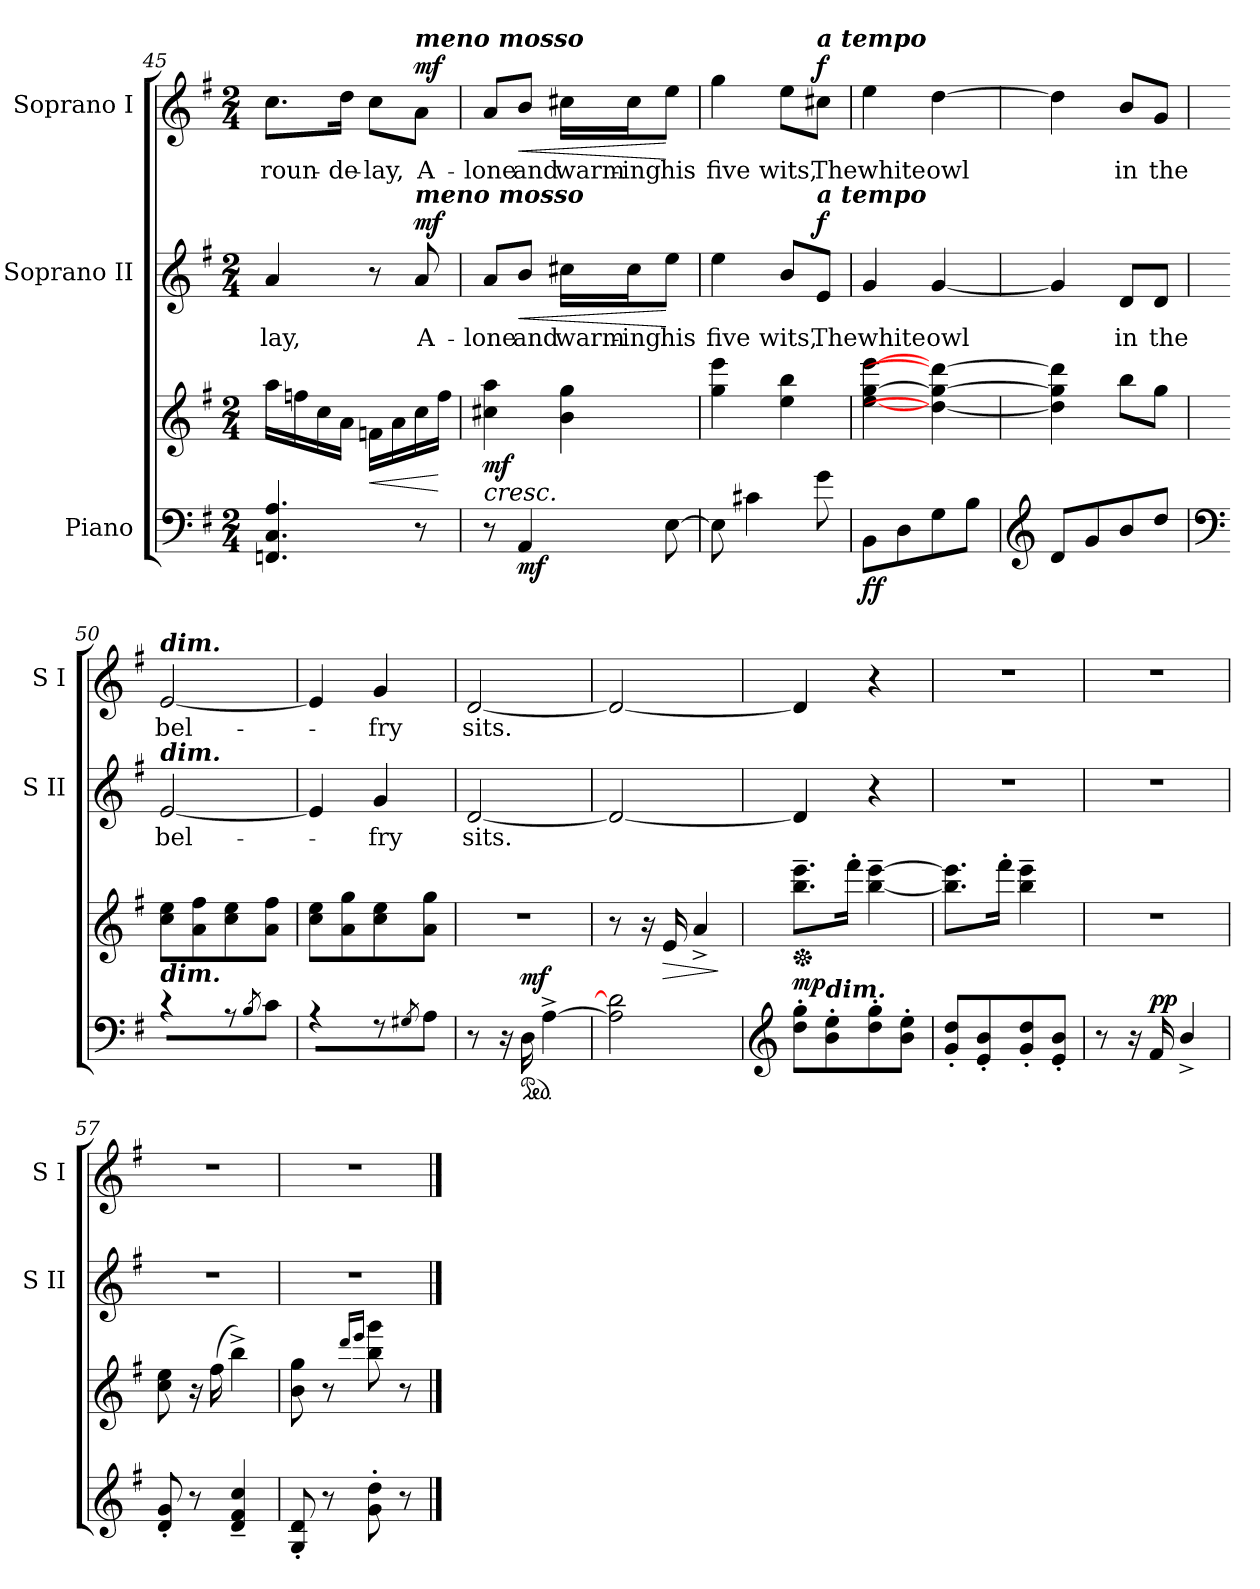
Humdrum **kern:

**kern	**kern	**dynam	**kern	**text	**dynam	**kern	**text	**dynam
*part3	*part3	*part3	*part2	*part2	*part2	*part1	*part1	*part1
*staff4	*staff3	*staff3/4	*staff2	*staff2	*staff2	*staff1	*staff1	*staff1
*I"Piano	*	*	*I"Soprano II	*	*	*I"Soprano I	*	*
*	*	*	*I'S II	*	*	*I'S I	*	*
*clefF4	*clefG2	*	*clefG2	*	*	*clefG2	*	*
*k[f#]	*k[f#]	*	*k[f#]	*	*	*k[f#]	*	*
*G:	*G:	*	*G:	*	*	*G:	*	*
*M2/4	*M2/4	*	*M2/4	*	*	*M2/4	*	*
=45	=45	=45	=45	=45	=45	=45	=45	=45
!	!	!	!	!LO:LY:b	!	!	!LO:LY:b	!
4.FFn 4.C 4.A	16aaLL	.	4a	-lay,	.	8.cc\L	roun-	.
.	16ffn	.	.	.	.	.	.	.
.	16cc	.	.	.	.	.	.	.
!	!	!	!	!	!	!	!LO:LY:b	!
.	16aJJ	.	.	.	.	16dd\Jk	-de-	.
!	!	!LO:HP:b	!	!	!	!	!LO:LY:b	!
.	16fnLL	<	8r	.	.	8cc\L	-lay,	.
.	16a	.	.	.	.	.	.	.
!	!	!	!	!	!	!LO:TX:a:Bi:t=meno mosso	!	!
!	!	!	!LO:TX:a:Bi:t=meno mosso	!	!	!	!	!
!	!	!	!	!LO:LY:b	!LO:DY:b	!	!LO:LY:b	!LO:DY:b
8r	16cc	.	8a	A-	mf	8a\J	A-	mf
.	16ffJJ	[	.	.	.	.	.	.
!!LO:LB:g=z
=46	=46	=46	=46	=46	=46	=46	=46	=46
!	!	!LO:HP:b	!	!LO:LY:b	!	!	!LO:LY:b	!
!	!	!LO:DY:n=1:b	!	!	!	!	!	!
8r	4cc#X 4aa	< mf	8a/L	-lone	.	8a/L	-lone	.
!	!	!LO:DY:n=2:b=2	!	!LO:LY:b	!LO:HP:b	!	!LO:LY:b	!LO:HP:b
4AA	.	mf	8b/J	and	<	8b/J	and	<
!	!	!	!	!LO:LY:b	!	!	!LO:LY:b	!
.	4b 4gg	.	16cc#X\LL	warm-	.	16cc#X\LL	warm-	.
!	!	!	!	!LO:LY:b	!	!	!LO:LY:b	!
.	.	.	16cc#\J	-ing	.	16cc#\J	-ing	.
!	!	!	!	!LO:LY:b	!	!	!LO:LY:b	!
[8E	.	.	8ee\J	his	[	8ee\J	his	[
.	.	[	.	.	.	.	.	.
=47	=47	=47	=47	=47	=47	=47	=47	=47
!	!	!	!	!LO:LY:b	!	!	!LO:LY:b	!
8E]	4gg 4eee	.	4ee	five	.	4gg	five	.
4c#X	.	.	.	.	.	.	.	.
!	!	!	!	!LO:LY:b	!	!	!LO:LY:b	!
.	4ee 4bb	.	8b/L	wits,	.	8ee\L	wits,	.
!	!	!	!	!	!	!LO:TX:a:Bi:t=a tempo	!	!
!	!	!	!LO:TX:a:Bi:t=a tempo	!	!	!	!	!
!	!	!	!	!LO:LY:b	!LO:DY:b	!	!LO:LY:b	!LO:DY:b
8g	.	.	8e/J	The	f	8cc#X\J	The	f
=48	=48	=48	=48	=48	=48	=48	=48	=48
!	!	!LO:DY:b=2	!	!LO:LY:b	!	!	!LO:LY:b	!
!	!	!LO:DY:n=1:b	!	!	!	!	!	!
8BBL	[4ee [4gg [4eee	f f	4g	white	.	4ee	white	.
8D	.	.	.	.	.	.	.	.
!	!	!	!	!LO:LY:b	!	!	!LO:LY:b	!
8G	4dd_ 4gg_ 4ddd_	.	[4g	owl	.	[4dd	owl	.
8BJ	.	.	.	.	.	.	.	.
!!LO:LB:g=z
=49	=49	=49	=49	=49	=49	=49	=49	=49
*clefG2	*	*	*	*	*	*	*	*
8dL	4dd] 4gg] 4ddd]	.	4g]	.	.	4dd]	.	.
8g	.	.	.	.	.	.	.	.
!	!	!	!	!LO:LY:b	!	!	!LO:LY:b	!
8b	8bbL	.	8d/L	in	.	8b/L	in	.
!	!	!	!	!LO:LY:b	!	!	!LO:LY:b	!
8ddJ	8ggJ	.	8d/J	the	.	8g/J	the	.
=50	=50	=50	=50	=50	=50	=50	=50	=50
*clefF4	*	*	*	*	*	*	*	*
!	!	!	!	!	!	!LO:TX:a:Bi:t=dim.	!	!
!	!	!	!LO:TX:a:Bi:t=dim.	!	!	!	!	!
!	!LO:TX:b:Bi:t=dim.	!	!	!	!	!	!	!
!	!	!	!	!LO:LY:b	!	!	!LO:LY:b	!
4r	8cc 8ee	.	[2e	bel-	.	[2e	bel-	.
.	8a 8ff#	.	.	.	.	.	.	.
8r	8cc 8ee	.	.	.	.	.	.	.
8qB/L	.	.	.	.	.	.	.	.
8cJ	8a 8ff#J	.	.	.	.	.	.	.
=51	=51	=51	=51	=51	=51	=51	=51	=51
4r	8cc 8ee	.	4e]	.	.	4e]	.	.
.	8a 8gg	.	.	.	.	.	.	.
!	!	!	!	!LO:LY:b	!	!	!LO:LY:b	!
8r	8cc 8ee	.	4g	fry	.	4g	fry	.
8qG#X/L	.	.	.	.	.	.	.	.
8AJ	8a 8ggJ	.	.	.	.	.	.	.
=52	=52	=52	=52	=52	=52	=52	=52	=52
!	!LO:N:vis=1	!	!	!LO:LY:b	!	!	!LO:LY:b	!
8r	2r	.	[2d	sits.	.	[2d	sits.	.
16r	.	.	.	.	.	.	.	.
*ped	*	*	*	*	*	*	*	*
!	!	!LO:DY:a=2	!	!	!	!	!	!
16D	.	mf	.	.	.	.	.	.
[4A^	.	.	.	.	.	.	.	.
=53	=53	=53	=53	=53	=53	=53	=53	=53
2A] 2d]	8r	.	2d_	.	.	2d_	.	.
.	16r	.	.	.	.	.	.	.
!	!	!LO:HP:b	!	!	!	!	!	!
.	16e	>	.	.	.	.	.	.
.	4a^	.	.	.	.	.	.	.
.	.	]	.	.	.	.	.	.
!!LO:LB:g=z
=54	=54	=54	=54	=54	=54	=54	=54	=54
*clefG2	*	*	*	*	*	*	*	*
*	*Xped	*	*	*	*	*	*	*
!	!	!LO:DY:a=2	!	!	!	!	!	!
8dd' 8gg'L	8.bb~ 8.eee~L	mp	4d]	.	.	4d]	.	.
!LO:TX:a:Bi:t=dim.	!	!	!	!	!	!	!	!
8b' 8ee'	.	.	.	.	.	.	.	.
.	16fff#'J	.	.	.	.	.	.	.
8dd' 8gg'	[4bb~ [4eee~	.	4r	.	.	4r	.	.
8b' 8ee'J	.	.	.	.	.	.	.	.
=55	=55	=55	=55	=55	=55	=55	=55	=55
!	!	!	!LO:N:vis=1	!	!	!LO:N:vis=1	!	!
8g' 8dd'L	8.bb] 8.eee]L	.	2r	.	.	2r	.	.
8e' 8b'	.	.	.	.	.	.	.	.
.	16fff#'J	.	.	.	.	.	.	.
8g' 8dd'	4bb~ 4eee~	.	.	.	.	.	.	.
8e' 8b'J	.	.	.	.	.	.	.	.
=56	=56	=56	=56	=56	=56	=56	=56	=56
!	!LO:N:vis=1	!	!LO:N:vis=1	!	!	!LO:N:vis=1	!	!
8r	2r	.	2r	.	.	2r	.	.
16r	.	.	.	.	.	.	.	.
!	!	!LO:DY:a=2	!	!	!	!	!	!
16f#	.	pp	.	.	.	.	.	.
4b^/	.	.	.	.	.	.	.	.
=57	=57	=57	=57	=57	=57	=57	=57	=57
!	!	!	!LO:N:vis=1	!	!	!LO:N:vis=1	!	!
8d' 8g'	8cc 8ee	.	2r	.	.	2r	.	.
8r	16r	.	.	.	.	.	.	.
.	(>16ff#	.	.	.	.	.	.	.
4d~ 4f#~ 4cc~	4bb^)	.	.	.	.	.	.	.
=58	=58	=58	=58	=58	=58	=58	=58	=58
!	!	!	!LO:N:vis=1	!	!	!LO:N:vis=1	!	!
8G' 8d'	8b 8gg	.	2r	.	.	2r	.	.
8r	8r	.	.	.	.	.	.	.
.	16qqddd/LL	.	.	.	.	.	.	.
.	16qqeee/JJ	.	.	.	.	.	.	.
8g' 8dd'	8bb 8ggg	.	.	.	.	.	.	.
8r	8r	.	.	.	.	.	.	.
==	==	==	==	==	==	==	==	==
*-	*-	*-	*-	*-	*-	*-	*-	*-
